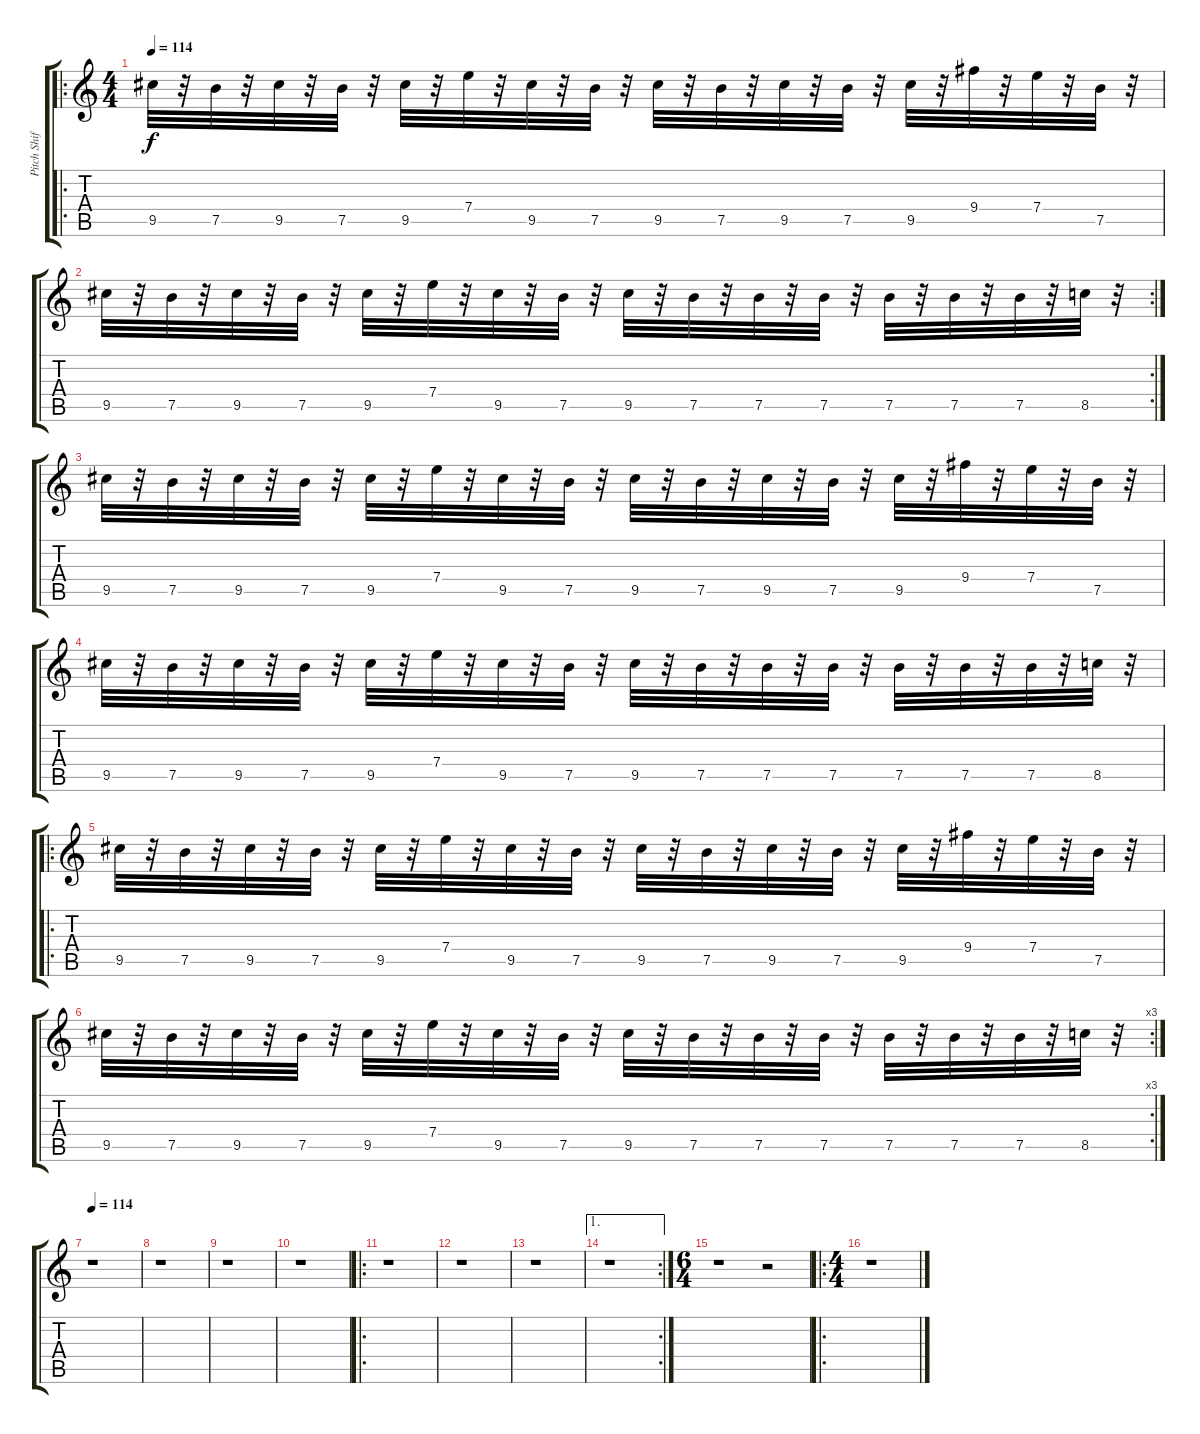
\track ("Pitch Shifter" "Pitch Shif") {instrument overdrivenguitar}
\staff {score tabs}
\tuning (B4 Gb4 D4 A3 E3 B2) {hide}
\ro
\ts (4 4)
\tempo 114
\tempo 80
\tempo 114
\clef g2
\ks c
9.5.32{dy f instrument overdrivenguitar} r.32 7.5.32 r.32 9.5.32 r.32 7.5.32 r.32 9.5.32 r.32 7.4.32 r.32 9.5.32 r.32 7.5.32 r.32 9.5.32 r.32 7.5.32 r.32 9.5.32 r.32 7.5.32 r.32 9.5.32 r.32 9.4.32 r.32 7.4.32 r.32 7.5.32 r.32 |
\rc 2
9.5.32 r.32 7.5.32 r.32 9.5.32 r.32 7.5.32 r.32 9.5.32 r.32 7.4.32 r.32 9.5.32 r.32 7.5.32 r.32 9.5.32 r.32 7.5.32 r.32 7.5.32 r.32 7.5.32 r.32 7.5.32 r.32 7.5.32 r.32 7.5.32 r.32 8.5.32 r.32 |
9.5.32 r.32 7.5.32 r.32 9.5.32 r.32 7.5.32 r.32 9.5.32 r.32 7.4.32 r.32 9.5.32 r.32 7.5.32 r.32 9.5.32 r.32 7.5.32 r.32 9.5.32 r.32 7.5.32 r.32 9.5.32 r.32 9.4.32 r.32 7.4.32 r.32 7.5.32 r.32 |
9.5.32 r.32 7.5.32 r.32 9.5.32 r.32 7.5.32 r.32 9.5.32 r.32 7.4.32 r.32 9.5.32 r.32 7.5.32 r.32 9.5.32 r.32 7.5.32 r.32 7.5.32 r.32 7.5.32 r.32 7.5.32 r.32 7.5.32 r.32 7.5.32 r.32 8.5.32 r.32 |
\ro
9.5.32 r.32 7.5.32 r.32 9.5.32 r.32 7.5.32 r.32 9.5.32 r.32 7.4.32 r.32 9.5.32 r.32 7.5.32 r.32 9.5.32 r.32 7.5.32 r.32 9.5.32 r.32 7.5.32 r.32 9.5.32 r.32 9.4.32 r.32 7.4.32 r.32 7.5.32 r.32 |
\rc 3
9.5.32 r.32 7.5.32 r.32 9.5.32 r.32 7.5.32 r.32 9.5.32 r.32 7.4.32 r.32 9.5.32 r.32 7.5.32 r.32 9.5.32 r.32 7.5.32 r.32 7.5.32 r.32 7.5.32 r.32 7.5.32 r.32 7.5.32 r.32 7.5.32 r.32 8.5.32 r.32 |
\tempo 114
r.1 |
r.1 |
r.1 |
r.1 |
\ro
r.1 |
r.1 |
r.1 |
\ae 1
\rc 2
r.1 |
\ts (6 4)
r.1 r.2 |
\ro
\ts (4 4)
r.1
